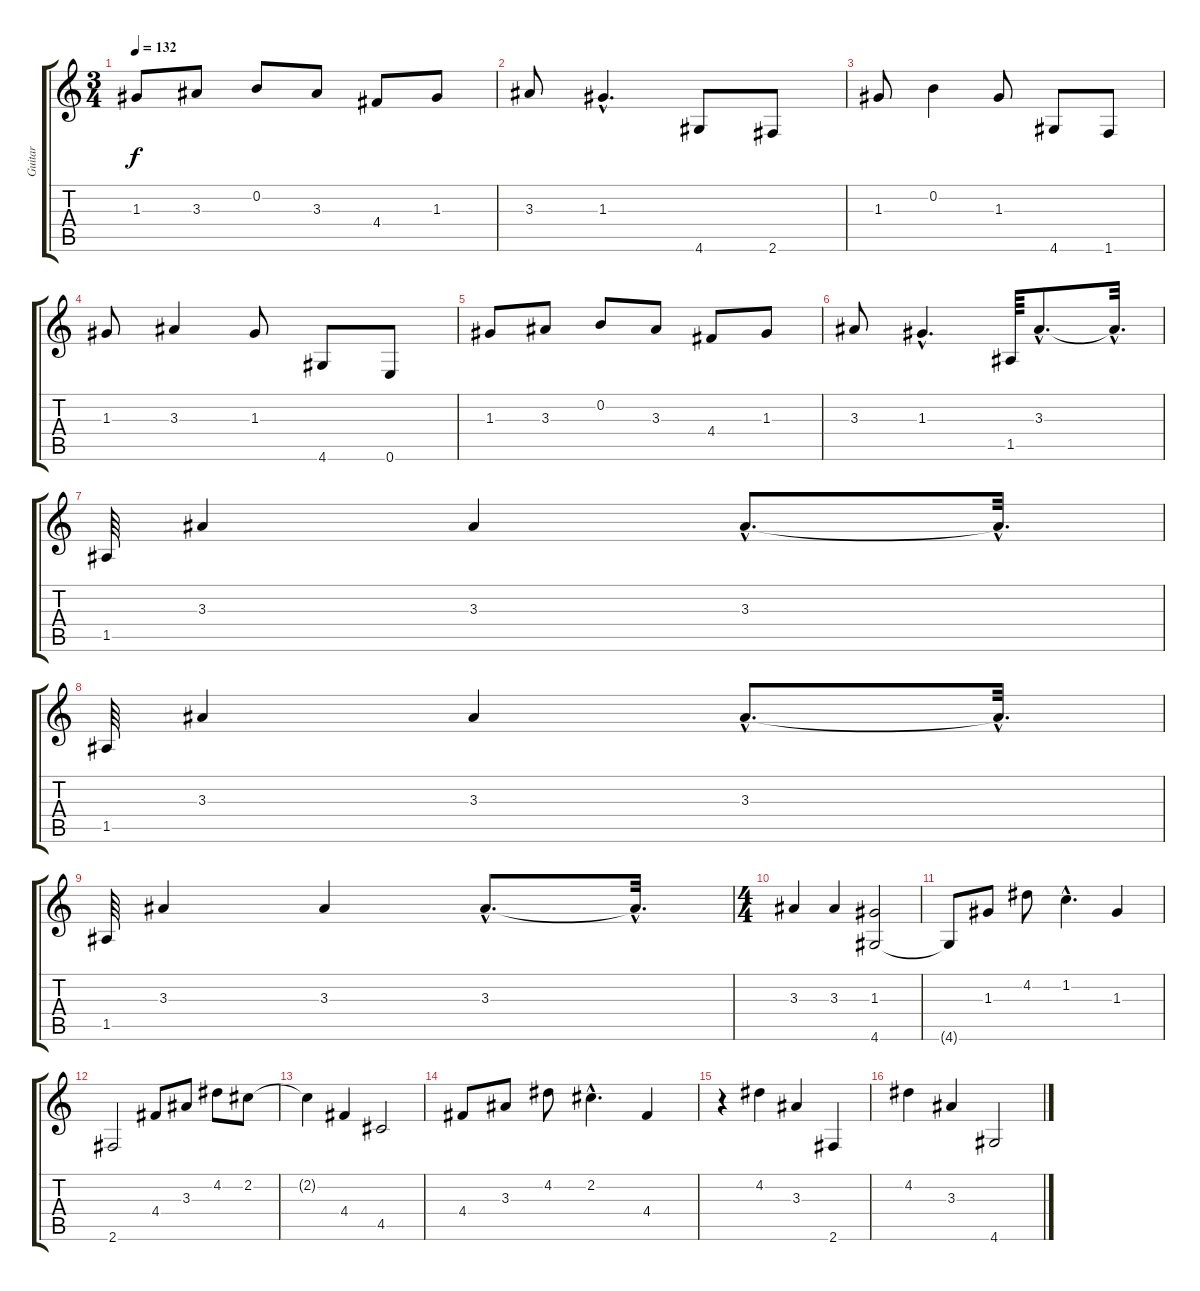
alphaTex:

\track ("Guitar" "Guitar") {instrument electricguitarjazz}
\staff {score tabs}
\tuning (E4 B3 G3 D3 A2 E2) {hide}
\ts (3 4)
\tempo 132
\clef g2
\ks c
1.3.8{dy f} 3.3.8 0.2.8 3.3.8 4.4.8 1.3.8 |
3.3.8 1.3{hac}.4{d} 4.6.8 2.6.8 |
1.3.8 0.2.4 1.3.8 4.6.8 1.6.8 |
1.3.8 3.3.4 1.3.8 4.6.8 0.6.8 |
1.3.8 3.3.8 0.2.8 3.3.8 4.4.8 1.3.8 |
3.3.8 1.3{hac}.4{d} 1.5.64 3.3{hac}.8{d} 3.3{hac t}.32{d} |
1.5.64 3.3.4 3.3.4 3.3{hac}.8{d} 3.3{hac t}.32{d} |
1.5.64 3.3.4 3.3.4 3.3{hac}.8{d} 3.3{hac t}.32{d} |
1.5.64 3.3.4 3.3.4 3.3{hac}.8{d} 3.3{hac t}.32{d} |
\ts (4 4)
3.3.4 3.3.4 (1.3 4.6).2{instrument electricguitarjazz} |
4.6{t}.8 1.3.8 4.2.8 1.2{hac}.4{d} 1.3.4 |
2.6.2 4.4.8 3.3.8 4.2.8 2.2.8 |
2.2{t}.4 4.4.4 4.5.2 |
4.4.8 3.3.8 4.2.8 2.2{hac}.4{d} 4.4.4 |
r.4 4.2.4 3.3.4 2.6.4 |
4.2.4 3.3.4 4.6.2
